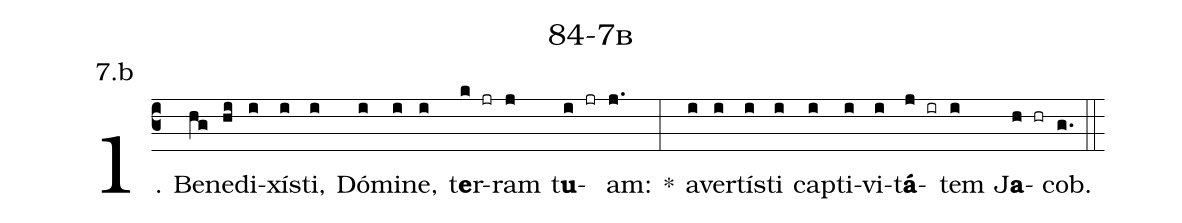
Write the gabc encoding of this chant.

name: 84-7b;
annotation: 7.b;
%%
(c3)1. Be(hg)ne(hi)di(i)xís(i)ti,(i) Dó(i)mi(i)ne,(i) t<b>e</b>r(k jr)ram(j) t<b>u</b>(i jr)am:(j.) *(:) a(i)ver(i)tís(i)ti(i) cap(i)ti(i)vi(i)t<b>á</b>(j ir)tem(i) J<b>a</b>(h hr)cob.(g.) (::)
